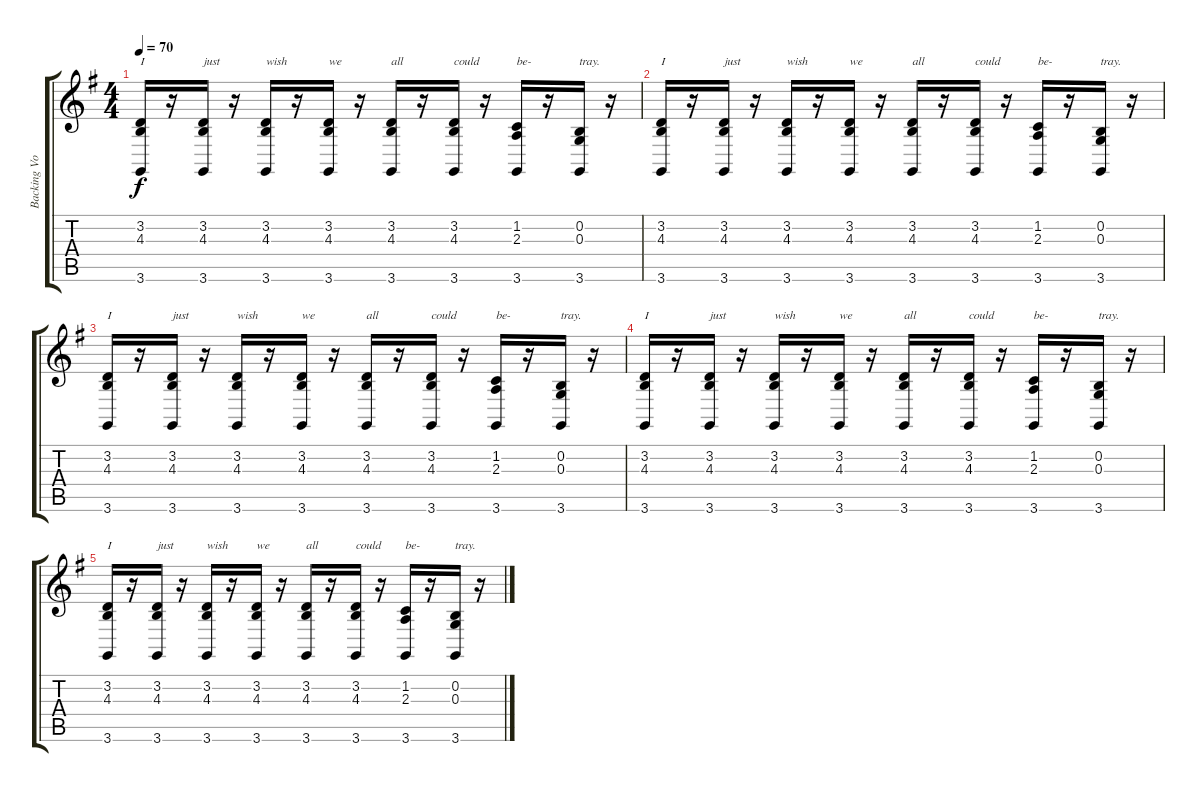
\track ("Backing Vocals - Simon Neil" "Backing Vo") {instrument altosax}
\staff {score tabs}
\tuning (E4 B3 G3 D3 A2 E2) {hide}
\ts (4 4)
\tempo 70
\clef g2
\ks g
(3.2 4.3 3.6).16{txt "I" dy f} r.16 (3.2 4.3 3.6).16{txt "just"} r.16 (3.2 4.3 3.6).16{txt "wish"} r.16 (3.2 4.3 3.6).16{txt "we"} r.16 (3.2 4.3 3.6).16{txt "all"} r.16 (3.2 4.3 3.6).16{txt "could"} r.16 (1.2 2.3 3.6).16{txt "be-"} r.16 (0.2 0.3 3.6).16{txt "tray."} r.16 |
(3.2 4.3 3.6).16{txt "I"} r.16 (3.2 4.3 3.6).16{txt "just"} r.16 (3.2 4.3 3.6).16{txt "wish"} r.16 (3.2 4.3 3.6).16{txt "we"} r.16 (3.2 4.3 3.6).16{txt "all"} r.16 (3.2 4.3 3.6).16{txt "could"} r.16 (1.2 2.3 3.6).16{txt "be-"} r.16 (0.2 0.3 3.6).16{txt "tray."} r.16 |
(3.2 4.3 3.6).16{txt "I"} r.16 (3.2 4.3 3.6).16{txt "just"} r.16 (3.2 4.3 3.6).16{txt "wish"} r.16 (3.2 4.3 3.6).16{txt "we"} r.16 (3.2 4.3 3.6).16{txt "all"} r.16 (3.2 4.3 3.6).16{txt "could"} r.16 (1.2 2.3 3.6).16{txt "be-"} r.16 (0.2 0.3 3.6).16{txt "tray."} r.16 |
(3.2 4.3 3.6).16{txt "I"} r.16 (3.2 4.3 3.6).16{txt "just"} r.16 (3.2 4.3 3.6).16{txt "wish"} r.16 (3.2 4.3 3.6).16{txt "we"} r.16 (3.2 4.3 3.6).16{txt "all"} r.16 (3.2 4.3 3.6).16{txt "could"} r.16 (1.2 2.3 3.6).16{txt "be-"} r.16 (0.2 0.3 3.6).16{txt "tray."} r.16 |
(3.2 4.3 3.6).16{txt "I"} r.16 (3.2 4.3 3.6).16{txt "just"} r.16 (3.2 4.3 3.6).16{txt "wish"} r.16 (3.2 4.3 3.6).16{txt "we"} r.16 (3.2 4.3 3.6).16{txt "all"} r.16 (3.2 4.3 3.6).16{txt "could"} r.16 (1.2 2.3 3.6).16{txt "be-"} r.16 (0.2 0.3 3.6).16{txt "tray."} r.16
